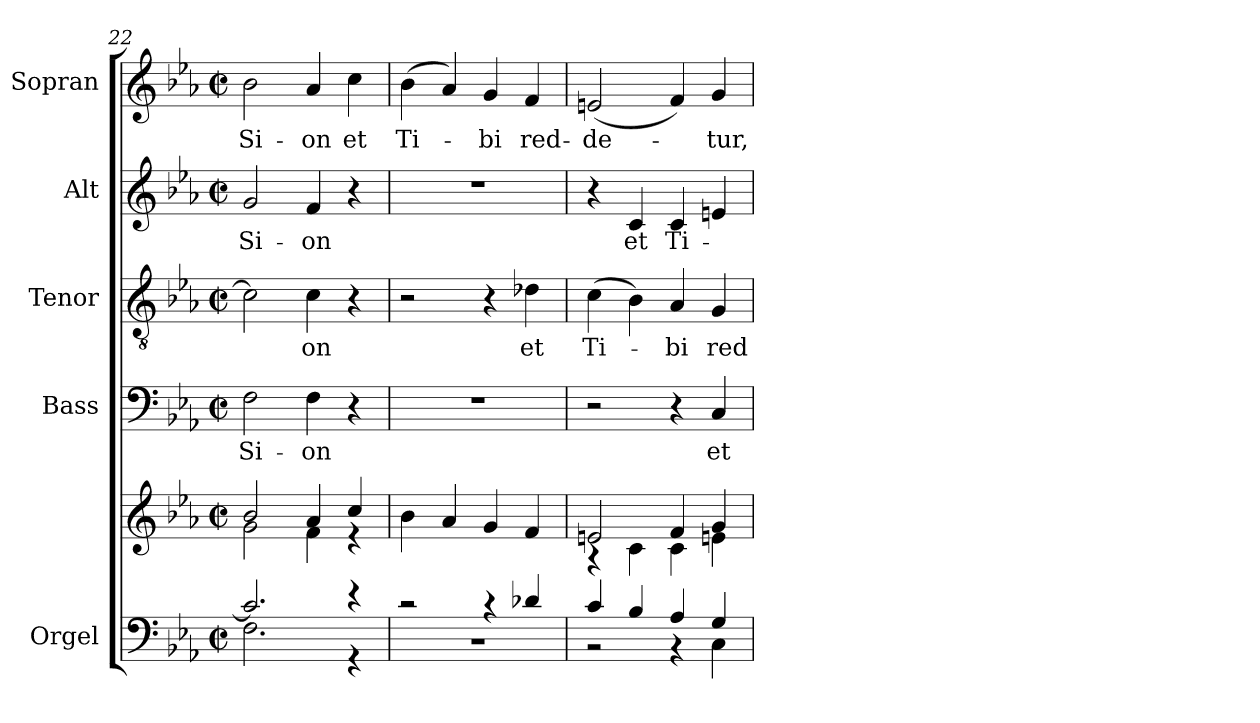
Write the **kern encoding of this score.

**kern	**kern	**kern	**text	**kern	**text	**kern	**text	**kern	**text
*part5	*part5	*part4	*part4	*part3	*part3	*part2	*part2	*part1	*part1
*staff6	*staff5	*staff4	*staff4	*staff3	*staff3	*staff2	*staff2	*staff1	*staff1
*I"Orgel	*	*I"Bass	*	*I"Tenor	*	*I"Alt	*	*I"Sopran	*
*I'Org.	*	*I'B.	*	*I'T.	*	*I'A.	*	*I'S.	*
!!LO:LB:g=z
*clefF4	*clefG2	*clefF4	*	*clefGv2	*	*clefG2	*	*clefG2	*
*k[b-e-a-]	*k[b-e-a-]	*k[b-e-a-]	*	*k[b-e-a-]	*	*k[b-e-a-]	*	*k[b-e-a-]	*
*E-:	*E-:	*E-:	*	*E-:	*	*E-:	*	*E-:	*
*M2/2	*M2/2	*M2/2	*	*M2/2	*	*M2/2	*	*M2/2	*
*met(c|)	*met(c|)	*met(c|)	*	*met(c|)	*	*met(c|)	*	*met(c|)	*
=22	=22	=22	=22	=22	=22	=22	=22	=22	=22
*^	*^	*	*	*	*	*	*	*	*
!	!	!	!	!	!LO:LY:b	!	!	!	!LO:LY:b	!	!LO:LY:b
2.c/]	2.F\	2b-/	2g\	2F\	Si-	2c\]	.	2g/	Si-	2b-\	Si-
!	!	!	!	!	!LO:LY:b	!	!LO:LY:b	!	!LO:LY:b	!	!LO:LY:b
.	.	4a-/	4f\	4F\	-on	4c\	-on	4f/	-on	4a-/	-on
!	!	!	!	!	!	!	!	!	!	!	!LO:LY:b
4r	4r	4cc/	4re	4r	.	4r	.	4r	.	4cc\	et
=23	=23	=23	=23	=23	=23	=23	=23	=23	=23	=23	=23
!	!	!	!	!	!	!	!	!	!	!	!LO:LY:b
*	*	*v	*v	*	*	*	*	*	*	*	*
2rc	1r	4b-\	1r	.	2r	.	1r	.	(>4b-\	Ti-
.	.	4a-/	.	.	.	.	.	.	4a-/)	.
!	!	!	!	!	!	!	!	!	!	!LO:LY:b
4rc	.	4g/	.	.	4r	.	.	.	4g/	-bi
!	!	!	!	!	!	!LO:LY:b	!	!	!	!LO:LY:b
4d-X/	.	4f/	.	.	4d-X\	et	.	.	4f/	red-
=24	=24	=24	=24	=24	=24	=24	=24	=24	=24	=24
*	*	*^	*	*	*	*	*	*	*	*
!	!	!	!	!	!	!	!LO:LY:b	!	!	!	!LO:LY:b
4c/	2r	2en/	4rG	2r	.	(>4c\	Ti-	4r	.	(<2en/	-de-
!	!	!	!	!	!	!	!	!	!LO:LY:b	!	!
4B-/	.	.	4c\	.	.	4B-\)	.	4c/	et	.	.
!	!	!	!	!	!	!	!LO:LY:b	!	!LO:LY:b	!	!
4A-/	4r	4f/	4c\	4r	.	4A-/	-bi	4c/	Ti-	4f/)	.
!	!	!	!	!	!LO:LY:b	!	!LO:LY:b	!	!	!	!LO:LY:b
4G/	4C\	4g/	4en\	4C/	et	4G/	red-	4en/	.	4g/	-tur,
*v	*v	*	*	*	*	*	*	*	*	*	*
*	*v	*v	*	*	*	*	*	*	*	*
=	=	=	=	=	=	=	=	=	=
*-	*-	*-	*-	*-	*-	*-	*-	*-	*-
